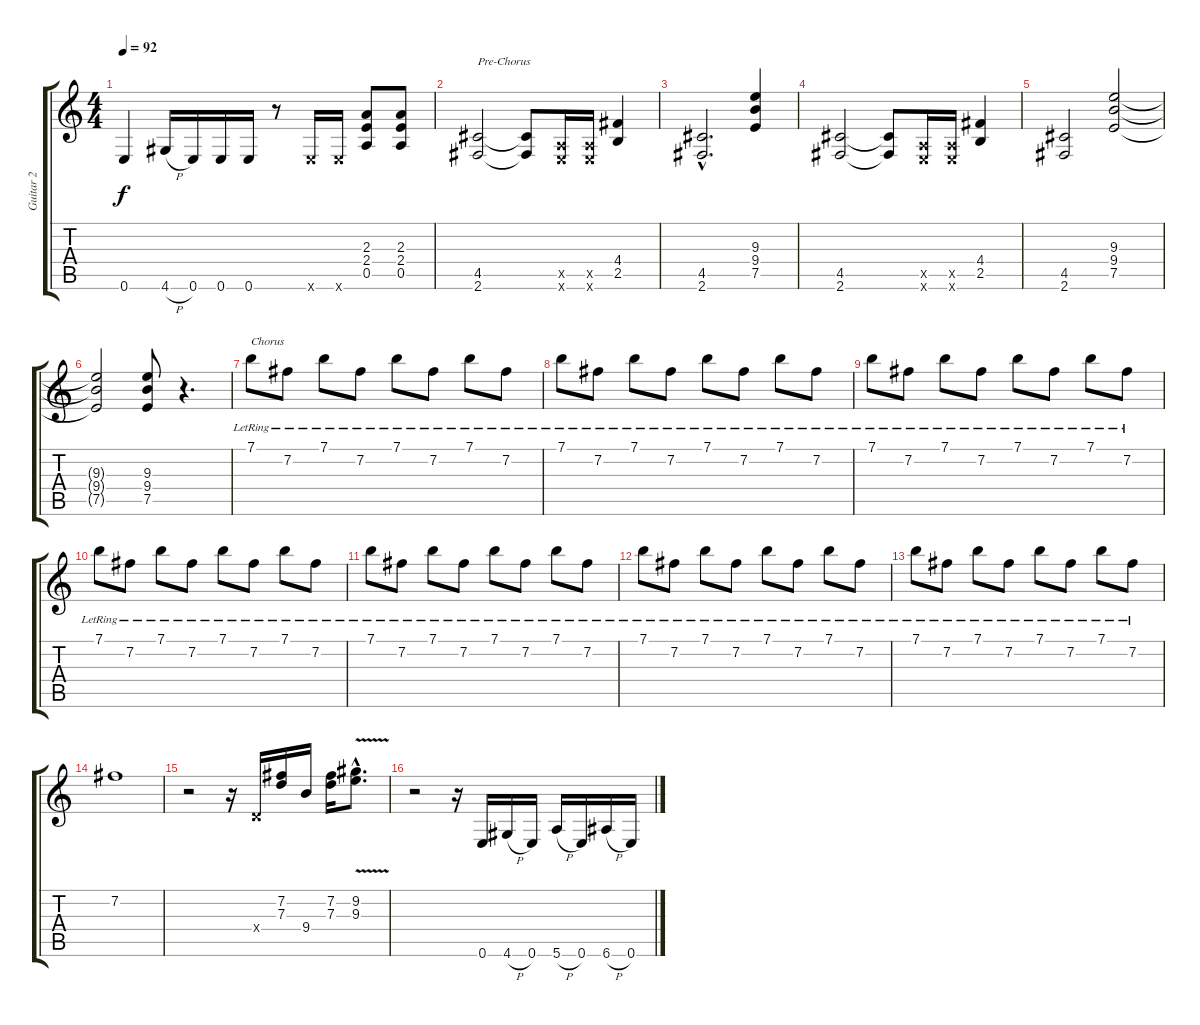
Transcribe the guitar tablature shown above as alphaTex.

\track ("Guitar 2" "Guitar 2") {instrument distortionguitar}
\staff {score tabs}
\tuning (E4 B3 G3 D3 A2 E2) {hide}
\ts (4 4)
\tempo 92
\clef g2
\ks c
0.6.4{dy f} 4.6{h}.16 0.6.16 0.6.16 0.6.16 r.8 0.6{x}.16 0.6{x}.16 (2.3 2.4 0.5).8 (2.3 2.4 0.5).8 |
(4.5 2.6).2{txt "Pre-Chorus"} (4.5{t} 2.6{t}).8 (0.5{x} 0.6{x}).16 (0.5{x} 0.6{x}).16 (4.4 2.5).4 |
(4.5{hac} 2.6{hac}).2{d} (9.3 9.4 7.5).4 |
(4.5 2.6).2 (4.5{t} 2.6{t}).8 (0.5{x} 0.6{x}).16 (0.5{x} 0.6{x}).16 (4.4 2.5).4 |
(4.5 2.6).2 (9.3 9.4 7.5).2 |
(9.3{t} 9.4{t} 7.5{t}).2 (9.3 9.4 7.5).8 r.4{d} |
7.1{lr}.8{txt "Chorus" volume 10} 7.2{lr}.8 7.1{lr}.8 7.2{lr}.8 7.1{lr}.8 7.2{lr}.8 7.1{lr}.8 7.2{lr}.8 |
7.1{lr}.8 7.2{lr}.8 7.1{lr}.8 7.2{lr}.8 7.1{lr}.8 7.2{lr}.8 7.1{lr}.8 7.2{lr}.8 |
7.1{lr}.8 7.2{lr}.8 7.1{lr}.8 7.2{lr}.8 7.1{lr}.8 7.2{lr}.8 7.1{lr}.8 7.2{lr}.8 |
7.1{lr}.8 7.2{lr}.8 7.1{lr}.8 7.2{lr}.8 7.1{lr}.8 7.2{lr}.8 7.1{lr}.8 7.2{lr}.8 |
7.1{lr}.8 7.2{lr}.8 7.1{lr}.8 7.2{lr}.8 7.1{lr}.8 7.2{lr}.8 7.1{lr}.8 7.2{lr}.8 |
7.1{lr}.8 7.2{lr}.8 7.1{lr}.8 7.2{lr}.8 7.1{lr}.8 7.2{lr}.8 7.1{lr}.8 7.2{lr}.8 |
7.1{lr}.8 7.2{lr}.8 7.1{lr}.8 7.2{lr}.8 7.1{lr}.8 7.2{lr}.8 7.1{lr}.8 7.2{lr}.8 |
7.2.1 |
r.2{volume 13} r.16 0.4{x}.16 (7.2 7.3).16 9.4.16 (7.2 7.3).16 (9.2{v hac} 9.3{v hac}).8{d} |
r.2 r.16 0.6.16 4.6{h}.16 0.6.16 5.6{h}.16 0.6.16 6.6{h}.16 0.6.16
